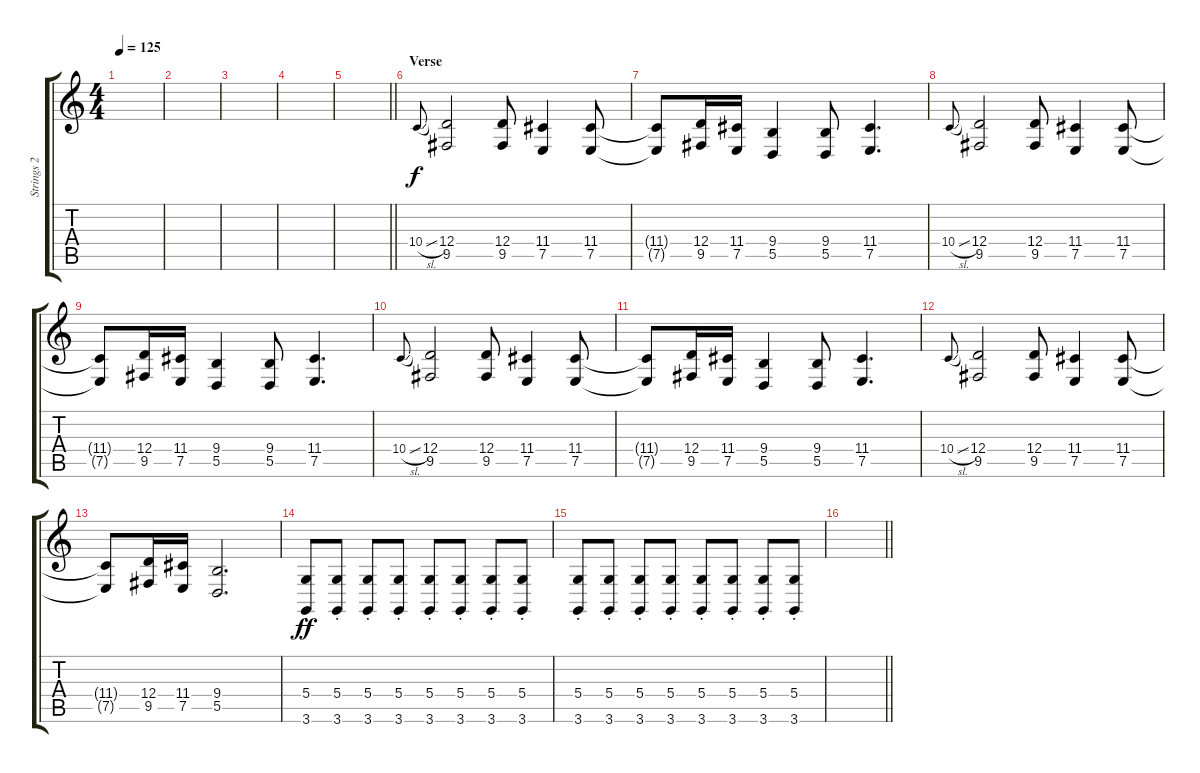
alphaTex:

\track ("Strings 2" "Strings 2") {instrument stringensemble1}
\staff {score tabs}
\tuning (E4 B3 G3 D3 A2 E2) {hide}
\ts (4 4)
\tempo 125
\clef g2
\ks c
|
|
|
|
\barLineRight lightlight
|
\section ("" "Verse")
10.4{sl}.8{gr onbeat dy f} (12.4 9.5).2 (12.4 9.5).8 (11.4 7.5).4 (11.4 7.5).8 |
(11.4{t} 7.5{t}).8 (12.4 9.5).16 (11.4 7.5).16 (9.4 5.5).4 (9.4 5.5).8 (11.4 7.5).4{d} |
10.4{sl}.8{gr onbeat} (12.4 9.5).2 (12.4 9.5).8 (11.4 7.5).4 (11.4 7.5).8 |
(11.4{t} 7.5{t}).8 (12.4 9.5).16 (11.4 7.5).16 (9.4 5.5).4 (9.4 5.5).8 (11.4 7.5).4{d} |
10.4{sl}.8{gr onbeat} (12.4 9.5).2 (12.4 9.5).8 (11.4 7.5).4 (11.4 7.5).8 |
(11.4{t} 7.5{t}).8 (12.4 9.5).16 (11.4 7.5).16 (9.4 5.5).4 (9.4 5.5).8 (11.4 7.5).4{d} |
10.4{sl}.8{gr onbeat} (12.4 9.5).2 (12.4 9.5).8 (11.4 7.5).4 (11.4 7.5).8 |
(11.4{t} 7.5{t}).8 (12.4 9.5).16 (11.4 7.5).16 (9.4 5.5).2{d} |
(5.4{st} 3.6{st}).8{dy ff} (5.4{st} 3.6{st}).8 (5.4{st} 3.6{st}).8 (5.4{st} 3.6{st}).8 (5.4{st} 3.6{st}).8 (5.4{st} 3.6{st}).8 (5.4{st} 3.6{st}).8 (5.4{st} 3.6{st}).8 |
(5.4{st} 3.6{st}).8 (5.4{st} 3.6{st}).8 (5.4{st} 3.6{st}).8 (5.4{st} 3.6{st}).8 (5.4{st} 3.6{st}).8 (5.4{st} 3.6{st}).8 (5.4{st} 3.6{st}).8 (5.4{st} 3.6{st}).8 |
\barLineRight lightlight
